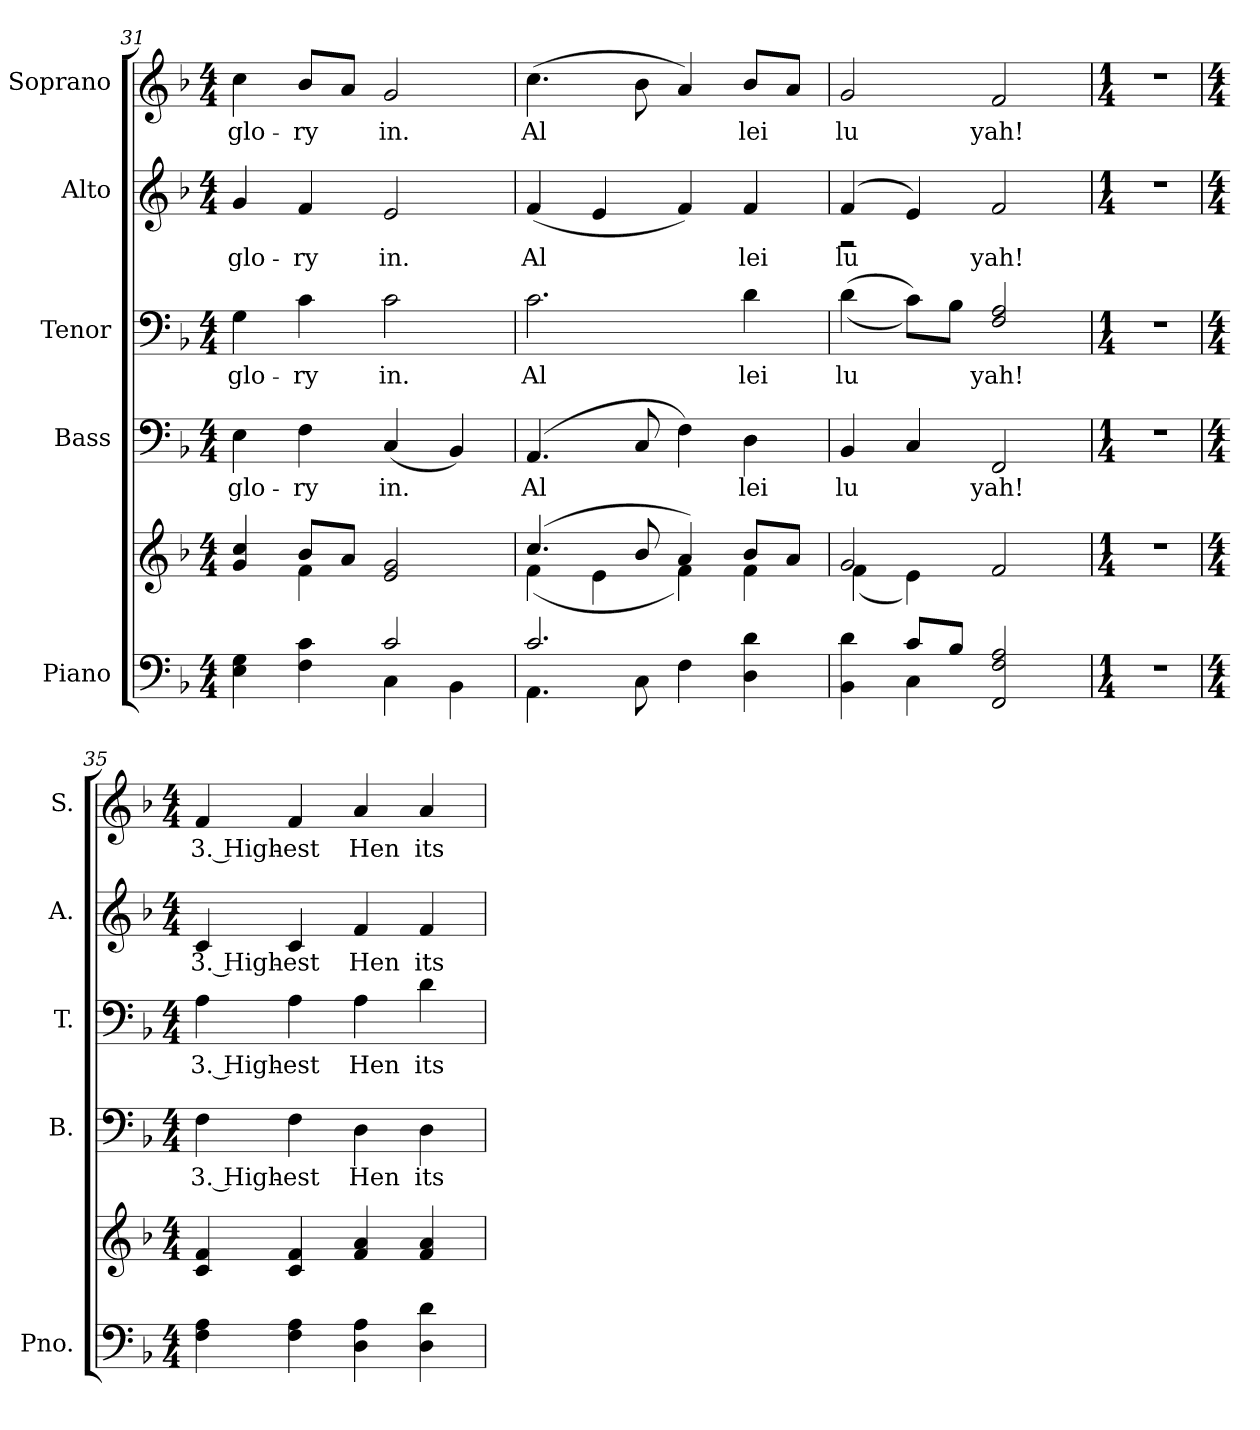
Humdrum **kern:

**kern	**kern	**kern	**text	**kern	**text	**kern	**text	**kern	**text
*part5	*part5	*part4	*part4	*part3	*part3	*part2	*part2	*part1	*part1
*staff6	*staff5	*staff4	*staff4	*staff3	*staff3	*staff2	*staff2	*staff1	*staff1
*I"Piano	*	*I"Bass	*	*I"Tenor	*	*I"Alto	*	*I"Soprano	*
*I'Pno.	*	*I'B.	*	*I'T.	*	*I'A.	*	*I'S.	*
!!LO:PB:g=z
*clefF4	*clefG2	*clefF4	*	*clefF4	*	*clefG2	*	*clefG2	*
*k[b-]	*k[b-]	*k[b-]	*	*k[b-]	*	*k[b-]	*	*k[b-]	*
*F:	*F:	*F:	*	*F:	*	*F:	*	*F:	*
*M4/4	*M4/4	*M4/4	*	*M4/4	*	*M4/4	*	*M4/4	*
=31	=31	=31	=31	=31	=31	=31	=31	=31	=31
*^	*^	*	*	*	*	*	*	*	*
!	!	!	!	!	!LO:LY:b:color=#000000	!	!	!	!	!	!
!	!	!	!	!	!	!	!LO:LY:b:color=#000000	!	!	!	!
!	!	!	!	!	!	!	!	!	!LO:LY:b:color=#000000	!	!
!	!	!	!	!	!	!	!	!	!	!	!LO:LY:b:color=#000000
4Ei\ 4Gi	2ryy	4gi/ 4cci	4ryy	4Ei\	glo-	4Gi\	glo-	4gi/	glo-	4cci\	glo-
!	!	!	!	!	!LO:LY:b:color=#000000	!	!	!	!	!	!
!	!	!	!	!	!	!	!LO:LY:b:color=#000000	!	!	!	!
!	!	!	!	!	!	!	!	!	!LO:LY:b:color=#000000	!	!
!	!	!	!	!	!	!	!	!	!	!	!LO:LY:b:color=#000000
4Fi\ 4ci	.	8b-i/L	4fi\	4Fi\	-ry	4ci\	-ry	4fi/	-ry	8b-i/L	-ry
.	.	8ai/J	.	.	.	.	.	.	.	8ai/J	.
!	!	!	!	!	!LO:LY:b:color=#000000	!	!	!	!	!	!
!	!	!	!	!	!	!	!LO:LY:b:color=#000000	!	!	!	!
!	!	!	!	!	!	!	!	!	!LO:LY:b:color=#000000	!	!
!	!	!	!	!	!	!	!	!	!	!	!LO:LY:b:color=#000000
2ci/	4Ci\	2ei/ 2gi	2ryy	(4Ci/	in.	2ci\	in.	2ei/	in.	2gi/	in.
.	4BB-i\	.	.	4BB-i/)	.	.	.	.	.	.	.
=32	=32	=32	=32	=32	=32	=32	=32	=32	=32	=32	=32
!	!	!	!	!	!LO:LY:b:color=#000000	!	!	!	!	!	!
!	!	!	!	!	!	!	!LO:LY:b:color=#000000	!	!	!	!
!	!	!	!	!	!	!	!	!	!LO:LY:b:color=#000000	!	!
!	!	!	!	!	!	!	!	!	!	!	!LO:LY:b:color=#000000
2.ci/	4.AAi\	(4.cci/	(4fi\	(4.AAi/	Al	2.ci\	Al	(4fi/	Al	(4.cci\	Al
.	.	.	4ei\	.	.	.	.	4ei/	.	.	.
.	8Ci\	8b-i/	.	8Ci/	.	.	.	.	.	8b-i\	.
.	4Fi\	4ai/)	4fi\)	4Fi\)	.	.	.	4fi/)	.	4ai/)	.
!	!	!	!	!	!LO:LY:b:color=#000000	!	!	!	!	!	!
!	!	!	!	!	!	!	!LO:LY:b:color=#000000	!	!	!	!
!	!	!	!	!	!	!	!	!	!LO:LY:b:color=#000000	!	!
!	!	!	!	!	!	!	!	!	!	!	!LO:LY:b:color=#000000
4Di\ 4di	4ryy	8b-i/L	4fi\	4Di\	lei	4di\	lei	4fi/	lei	8b-i/L	lei
.	.	8ai/J	.	.	.	.	.	.	.	8ai/J	.
!!LO:PB:g=z
=33	=33	=33	=33	=33	=33	=33	=33	=33	=33	=33	=33
!	!	!	!	!	!LO:LY:b:color=#000000	!	!	!	!	!	!
!	!	!	!	!	!	!	!LO:LY:b:color=#000000	!	!	!	!
!	!	!	!	!	!	!	!	!	!LO:LY:b:color=#000000	!	!
*	*	*	*	*	*	*	*	*^	*	*	*
!	!	!	!	!	!	!	!	!	!	!	!	!LO:LY:b:color=#000000
4BB-i\ 4di	4ryy	2gi/	(4fi\	4BB-i/	lu	((4di\	lu	(4fi/	2r	lu	2gi/	lu
8ci/L	4Ci\	.	4ei\)	4Ci/	.	8ci\L))	.	4ei/)	.	.	.	.
8B-i/J	.	.	.	.	.	8B-i\J	.	.	.	.	.	.
!	!	!	!	!	!LO:LY:b:color=#000000	!	!	!	!	!	!	!
!	!	!	!	!	!	!	!LO:LY:b:color=#000000	!	!	!	!	!
!	!	!	!	!	!	!	!	!	!	!LO:LY:b:color=#000000	!	!
!	!	!	!	!	!	!	!	!	!	!	!	!LO:LY:b:color=#000000
2FFi/ 2Fi 2Ai	2ryy	2fi/	2ryy	2FFi/	yah!	2Fi/ 2Ai	yah!	2fi/	2ryy	yah!	2fi/	yah!
*v	*v	*	*	*	*	*	*	*v	*v	*	*	*
*	*v	*v	*	*	*	*	*	*	*	*
=34	=34	=34	=34	=34	=34	=34	=34	=34	=34
*M1/4	*M1/4	*M1/4	*	*M1/4	*	*M1/4	*	*M1/4	*
*^	*^	*	*	*	*	*^	*	*	*
!LO:N:vis=1	!	!LO:N:vis=1	!	!LO:N:vis=1	!	!LO:N:vis=1	!	!LO:N:vis=1	!	!	!LO:N:vis=1	!
*v	*v	*	*	*	*	*	*	*v	*v	*	*	*
*	*v	*v	*	*	*	*	*	*	*	*
4r	4r	4r	.	4r	.	4r	.	4r	.
!!LO:PB:g=z
=35	=35	=35	=35	=35	=35	=35	=35	=35	=35
*M4/4	*M4/4	*M4/4	*	*M4/4	*	*M4/4	*	*M4/4	*
!	!	!	!LO:LY:b:color=#000000	!	!	!	!	!	!
!	!	!	!	!	!LO:LY:b:color=#000000	!	!	!	!
!	!	!	!	!	!	!	!LO:LY:b:color=#000000	!	!
!	!	!	!	!	!	!	!	!	!LO:LY:b:color=#000000
4Fi\ 4Ai	4ci/ 4fi	4Fi\	3. High-	4Ai\	3. High-	4ci/	3. High-	4fi/	3. High-
!	!	!	!LO:LY:b:color=#000000	!	!	!	!	!	!
!	!	!	!	!	!LO:LY:b:color=#000000	!	!	!	!
!	!	!	!	!	!	!	!LO:LY:b:color=#000000	!	!
!	!	!	!	!	!	!	!	!	!LO:LY:b:color=#000000
4Fi\ 4Ai	4ci/ 4fi	4Fi\	-est	4Ai\	-est	4ci/	-est	4fi/	-est
!	!	!	!LO:LY:b:color=#000000	!	!	!	!	!	!
!	!	!	!	!	!LO:LY:b:color=#000000	!	!	!	!
!	!	!	!	!	!	!	!LO:LY:b:color=#000000	!	!
!	!	!	!	!	!	!	!	!	!LO:LY:b:color=#000000
4Di\ 4Ai	4fi/ 4ai	4Di\	Hen	4Ai\	Hen	4fi/	Hen	4ai/	Hen
!	!	!	!LO:LY:b:color=#000000	!	!	!	!	!	!
!	!	!	!	!	!LO:LY:b:color=#000000	!	!	!	!
!	!	!	!	!	!	!	!LO:LY:b:color=#000000	!	!
!	!	!	!	!	!	!	!	!	!LO:LY:b:color=#000000
4Di\ 4di	4fi/ 4ai	4Di\	its	4di\	its	4fi/	its	4ai/	its
=	=	=	=	=	=	=	=	=	=
*-	*-	*-	*-	*-	*-	*-	*-	*-	*-
